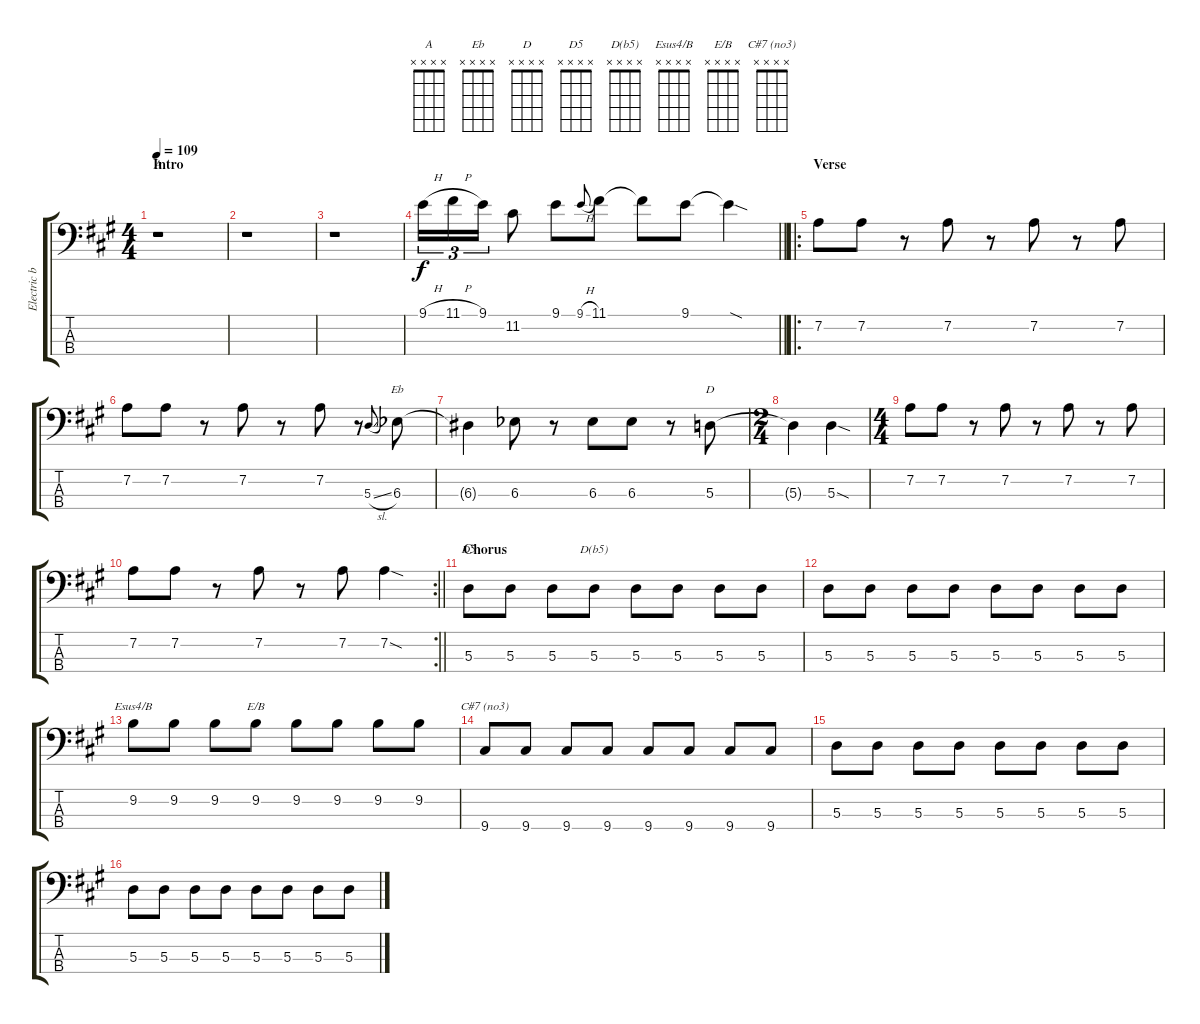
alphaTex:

\track ("Electric bass" "Electric b") {instrument electricbassfinger}
\staff {score tabs}
\tuning (G2 D2 A1 E1) {hide}
\chord ("A" x x x x)
\chord ("Eb" x x x x)
\chord ("D" x x x x)
\chord ("D5" x x x x)
\chord ("D(b5)" x x x x)
\chord ("Esus4/B" x x x x)
\chord ("E/B" x x x x)
\chord ("C#7 (no3)" x x x x)
\ts (4 4)
\section ("" "Intro")
\tempo 109
\clef f4
\ks a
r.1{ch "A" dy f instrument electricbassfinger} |
r.1 |
r.1 |
\barLineRight lightlight
9.1{h}.16{tu (3 2)} 11.1{h}.16{tu (3 2)} 9.1.16{tu (3 2)} 11.2.8 9.1.8 9.1{h}.8{gr onbeat} 11.1.8 11.1{t}.8 9.1.8 9.1{sod t}.4 |
\ro
\section ("" "Verse")
7.2.8 7.2.8 r.8 7.2.8 r.8 7.2.8 r.8 7.2.8 |
7.2.8 7.2.8 r.8 7.2.8 r.8 7.2.8 r.8 5.3{sl}.8{gr onbeat} 6.3{acc b}.8{ch "Eb"} |
6.3{t}.4 6.3{acc b}.8 r.8 6.3{acc b}.8 6.3{acc b}.8 r.8 5.3.8{ch "D"} |
\ts (2 4)
5.3{t}.4 5.3{sod}.4 |
\ts (4 4)
7.2.8 7.2.8 r.8 7.2.8 r.8 7.2.8 r.8 7.2.8 |
\rc 2
\barLineRight lightlight
7.2.8 7.2.8 r.8 7.2.8 r.8 7.2.8 7.2{sod}.4 |
\section ("" "Chorus")
5.3.8{ch "D5"} 5.3.8 5.3.8 5.3.8{ch "D(b5)"} 5.3.8 5.3.8 5.3.8 5.3.8 |
5.3.8 5.3.8 5.3.8 5.3.8 5.3.8 5.3.8 5.3.8 5.3.8 |
9.2.8{ch "Esus4/B"} 9.2.8 9.2.8 9.2.8{ch "E/B"} 9.2.8 9.2.8 9.2.8 9.2.8 |
9.4.8{ch "C#7 (no3)"} 9.4.8 9.4.8 9.4.8 9.4.8 9.4.8 9.4.8 9.4.8 |
5.3.8 5.3.8 5.3.8 5.3.8 5.3.8 5.3.8 5.3.8 5.3.8 |
5.3.8 5.3.8 5.3.8 5.3.8 5.3.8 5.3.8 5.3.8 5.3.8
